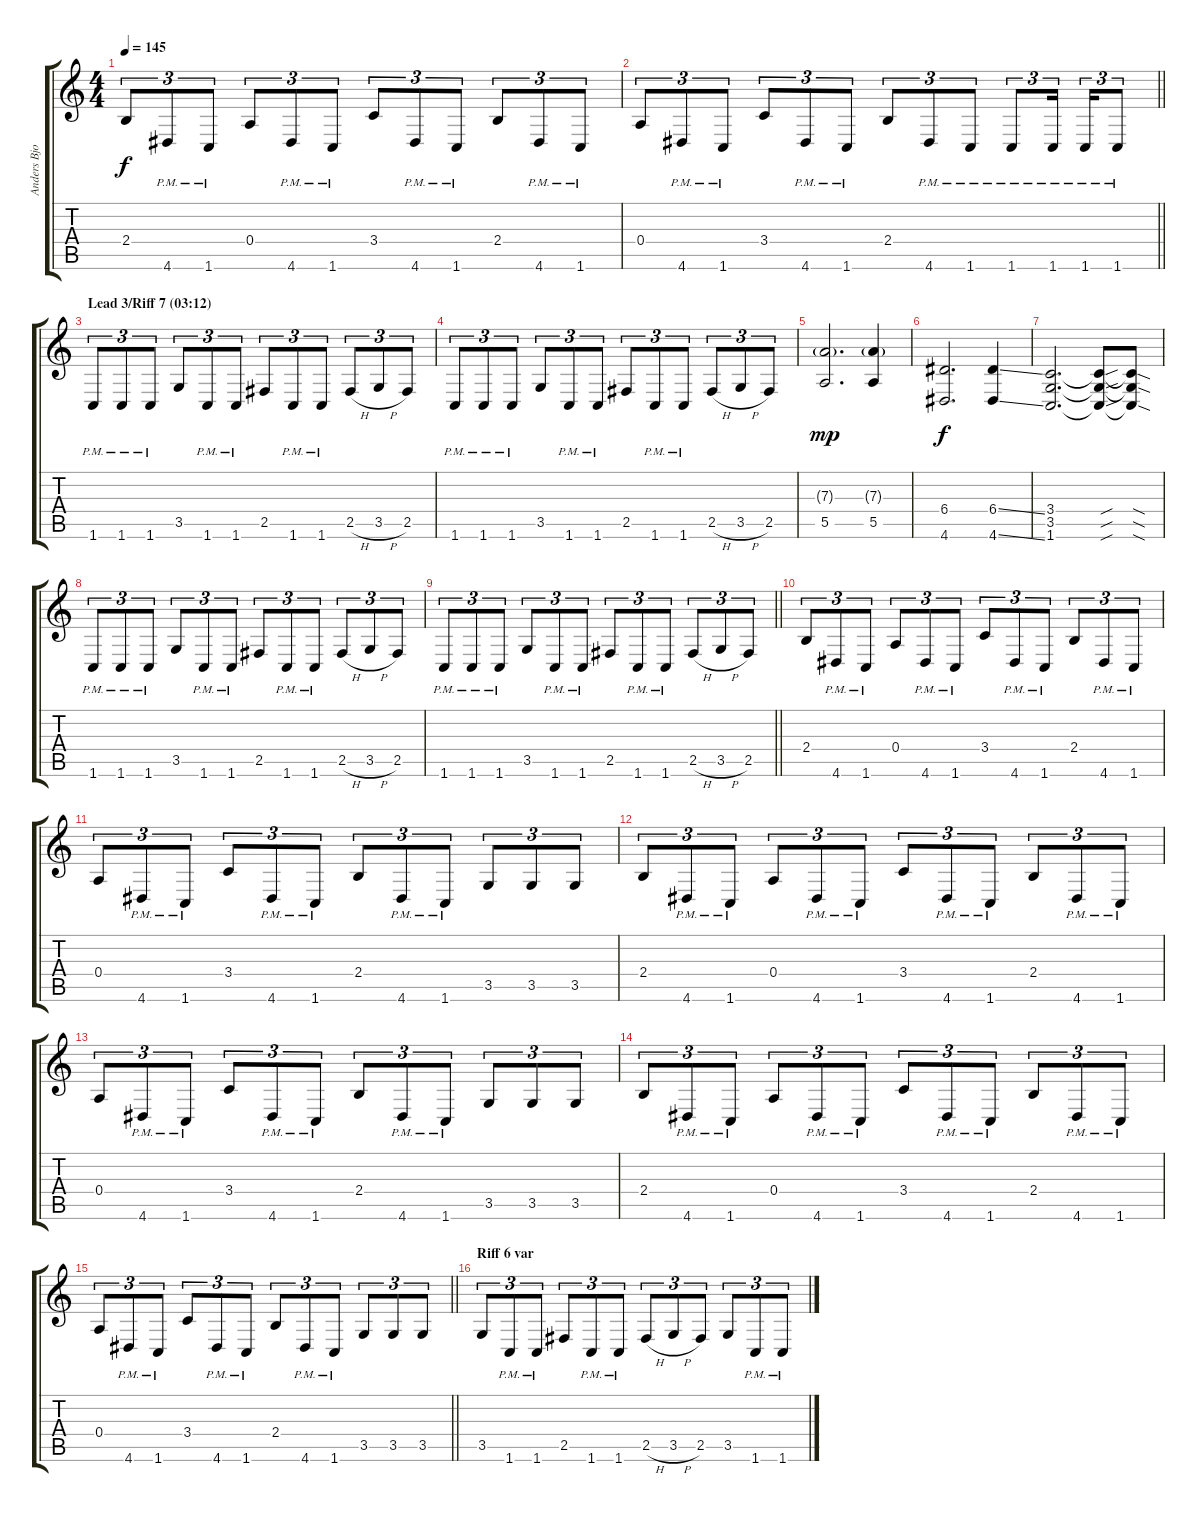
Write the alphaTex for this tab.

\track ("Anders Bjorler" "Anders Bjo") {instrument distortionguitar}
\staff {score tabs}
\tuning (B3 Gb3 D3 A2 E2 B1) {hide}
\ts (4 4)
\tempo 145
\clef g2
\ks c
2.4.8{tu (3 2) dy f} 4.6{pm}.8{tu (3 2)} 1.6{pm}.8{tu (3 2)} 0.4.8{tu (3 2)} 4.6{pm}.8{tu (3 2)} 1.6{pm}.8{tu (3 2)} 3.4.8{tu (3 2)} 4.6{pm}.8{tu (3 2)} 1.6{pm}.8{tu (3 2)} 2.4.8{tu (3 2)} 4.6{pm}.8{tu (3 2)} 1.6{pm}.8{tu (3 2)} |
\barLineRight lightlight
0.4.8{tu (3 2)} 4.6{pm}.8{tu (3 2)} 1.6{pm}.8{tu (3 2)} 3.4.8{tu (3 2)} 4.6{pm}.8{tu (3 2)} 1.6{pm}.8{tu (3 2)} 2.4.8{tu (3 2)} 4.6{pm}.8{tu (3 2)} 1.6{pm}.8{tu (3 2)} 1.6{pm}.8{tu (3 2)} 1.6{pm}.16{tu (3 2) beam splitsecondary} 1.6{pm}.16{tu (3 2)} 1.6{pm}.8{tu (3 2)} |
\section ("" "Lead 3/Riff 7 (03:12)")
1.6{pm}.8{tu (3 2)} 1.6{pm}.8{tu (3 2)} 1.6{pm}.8{tu (3 2)} 3.5.8{tu (3 2)} 1.6{pm}.8{tu (3 2)} 1.6{pm}.8{tu (3 2)} 2.5.8{tu (3 2)} 1.6{pm}.8{tu (3 2)} 1.6{pm}.8{tu (3 2)} 2.5{h}.8{tu (3 2)} 3.5{h}.8{tu (3 2)} 2.5.8{tu (3 2)} |
1.6{pm}.8{tu (3 2)} 1.6{pm}.8{tu (3 2)} 1.6{pm}.8{tu (3 2)} 3.5.8{tu (3 2)} 1.6{pm}.8{tu (3 2)} 1.6{pm}.8{tu (3 2)} 2.5.8{tu (3 2)} 1.6{pm}.8{tu (3 2)} 1.6{pm}.8{tu (3 2)} 2.5{h}.8{tu (3 2)} 3.5{h}.8{tu (3 2)} 2.5.8{tu (3 2)} |
(7.3{g} 5.5).2{d dy mp} (7.3{g} 5.5).4 |
(6.4 4.6).2{d dy f} (6.4{ss} 4.6{ss}).4 |
(3.4 3.5 1.6).2{d} (3.4{sou t} 3.5{sou t} 1.6{sou t}).8 (3.4{sod t} 3.5{sod t} 1.6{sod t}).8 |
1.6{pm}.8{tu (3 2)} 1.6{pm}.8{tu (3 2)} 1.6{pm}.8{tu (3 2)} 3.5.8{tu (3 2)} 1.6{pm}.8{tu (3 2)} 1.6{pm}.8{tu (3 2)} 2.5.8{tu (3 2)} 1.6{pm}.8{tu (3 2)} 1.6{pm}.8{tu (3 2)} 2.5{h}.8{tu (3 2)} 3.5{h}.8{tu (3 2)} 2.5.8{tu (3 2)} |
\barLineRight lightlight
1.6{pm}.8{tu (3 2)} 1.6{pm}.8{tu (3 2)} 1.6{pm}.8{tu (3 2)} 3.5.8{tu (3 2)} 1.6{pm}.8{tu (3 2)} 1.6{pm}.8{tu (3 2)} 2.5.8{tu (3 2)} 1.6{pm}.8{tu (3 2)} 1.6{pm}.8{tu (3 2)} 2.5{h}.8{tu (3 2)} 3.5{h}.8{tu (3 2)} 2.5.8{tu (3 2)} |
\section ("" "")
2.4.8{tu (3 2)} 4.6{pm}.8{tu (3 2)} 1.6{pm}.8{tu (3 2)} 0.4.8{tu (3 2)} 4.6{pm}.8{tu (3 2)} 1.6{pm}.8{tu (3 2)} 3.4.8{tu (3 2)} 4.6{pm}.8{tu (3 2)} 1.6{pm}.8{tu (3 2)} 2.4.8{tu (3 2)} 4.6{pm}.8{tu (3 2)} 1.6{pm}.8{tu (3 2)} |
0.4.8{tu (3 2)} 4.6{pm}.8{tu (3 2)} 1.6{pm}.8{tu (3 2)} 3.4.8{tu (3 2)} 4.6{pm}.8{tu (3 2)} 1.6{pm}.8{tu (3 2)} 2.4.8{tu (3 2)} 4.6{pm}.8{tu (3 2)} 1.6{pm}.8{tu (3 2)} 3.5.8{tu (3 2)} 3.5.8{tu (3 2)} 3.5.8{tu (3 2)} |
2.4.8{tu (3 2)} 4.6{pm}.8{tu (3 2)} 1.6{pm}.8{tu (3 2)} 0.4.8{tu (3 2)} 4.6{pm}.8{tu (3 2)} 1.6{pm}.8{tu (3 2)} 3.4.8{tu (3 2)} 4.6{pm}.8{tu (3 2)} 1.6{pm}.8{tu (3 2)} 2.4.8{tu (3 2)} 4.6{pm}.8{tu (3 2)} 1.6{pm}.8{tu (3 2)} |
0.4.8{tu (3 2)} 4.6{pm}.8{tu (3 2)} 1.6{pm}.8{tu (3 2)} 3.4.8{tu (3 2)} 4.6{pm}.8{tu (3 2)} 1.6{pm}.8{tu (3 2)} 2.4.8{tu (3 2)} 4.6{pm}.8{tu (3 2)} 1.6{pm}.8{tu (3 2)} 3.5.8{tu (3 2)} 3.5.8{tu (3 2)} 3.5.8{tu (3 2)} |
2.4.8{tu (3 2)} 4.6{pm}.8{tu (3 2)} 1.6{pm}.8{tu (3 2)} 0.4.8{tu (3 2)} 4.6{pm}.8{tu (3 2)} 1.6{pm}.8{tu (3 2)} 3.4.8{tu (3 2)} 4.6{pm}.8{tu (3 2)} 1.6{pm}.8{tu (3 2)} 2.4.8{tu (3 2)} 4.6{pm}.8{tu (3 2)} 1.6{pm}.8{tu (3 2)} |
\barLineRight lightlight
0.4.8{tu (3 2)} 4.6{pm}.8{tu (3 2)} 1.6{pm}.8{tu (3 2)} 3.4.8{tu (3 2)} 4.6{pm}.8{tu (3 2)} 1.6{pm}.8{tu (3 2)} 2.4.8{tu (3 2)} 4.6{pm}.8{tu (3 2)} 1.6{pm}.8{tu (3 2)} 3.5.8{tu (3 2)} 3.5.8{tu (3 2)} 3.5.8{tu (3 2)} |
\section ("" "Riff 6 var")
3.5.8{tu (3 2)} 1.6{pm}.8{tu (3 2)} 1.6{pm}.8{tu (3 2)} 2.5.8{tu (3 2)} 1.6{pm}.8{tu (3 2)} 1.6{pm}.8{tu (3 2)} 2.5{h}.8{tu (3 2)} 3.5{h}.8{tu (3 2)} 2.5.8{tu (3 2)} 3.5.8{tu (3 2)} 1.6{pm}.8{tu (3 2)} 1.6{pm}.8{tu (3 2)}
